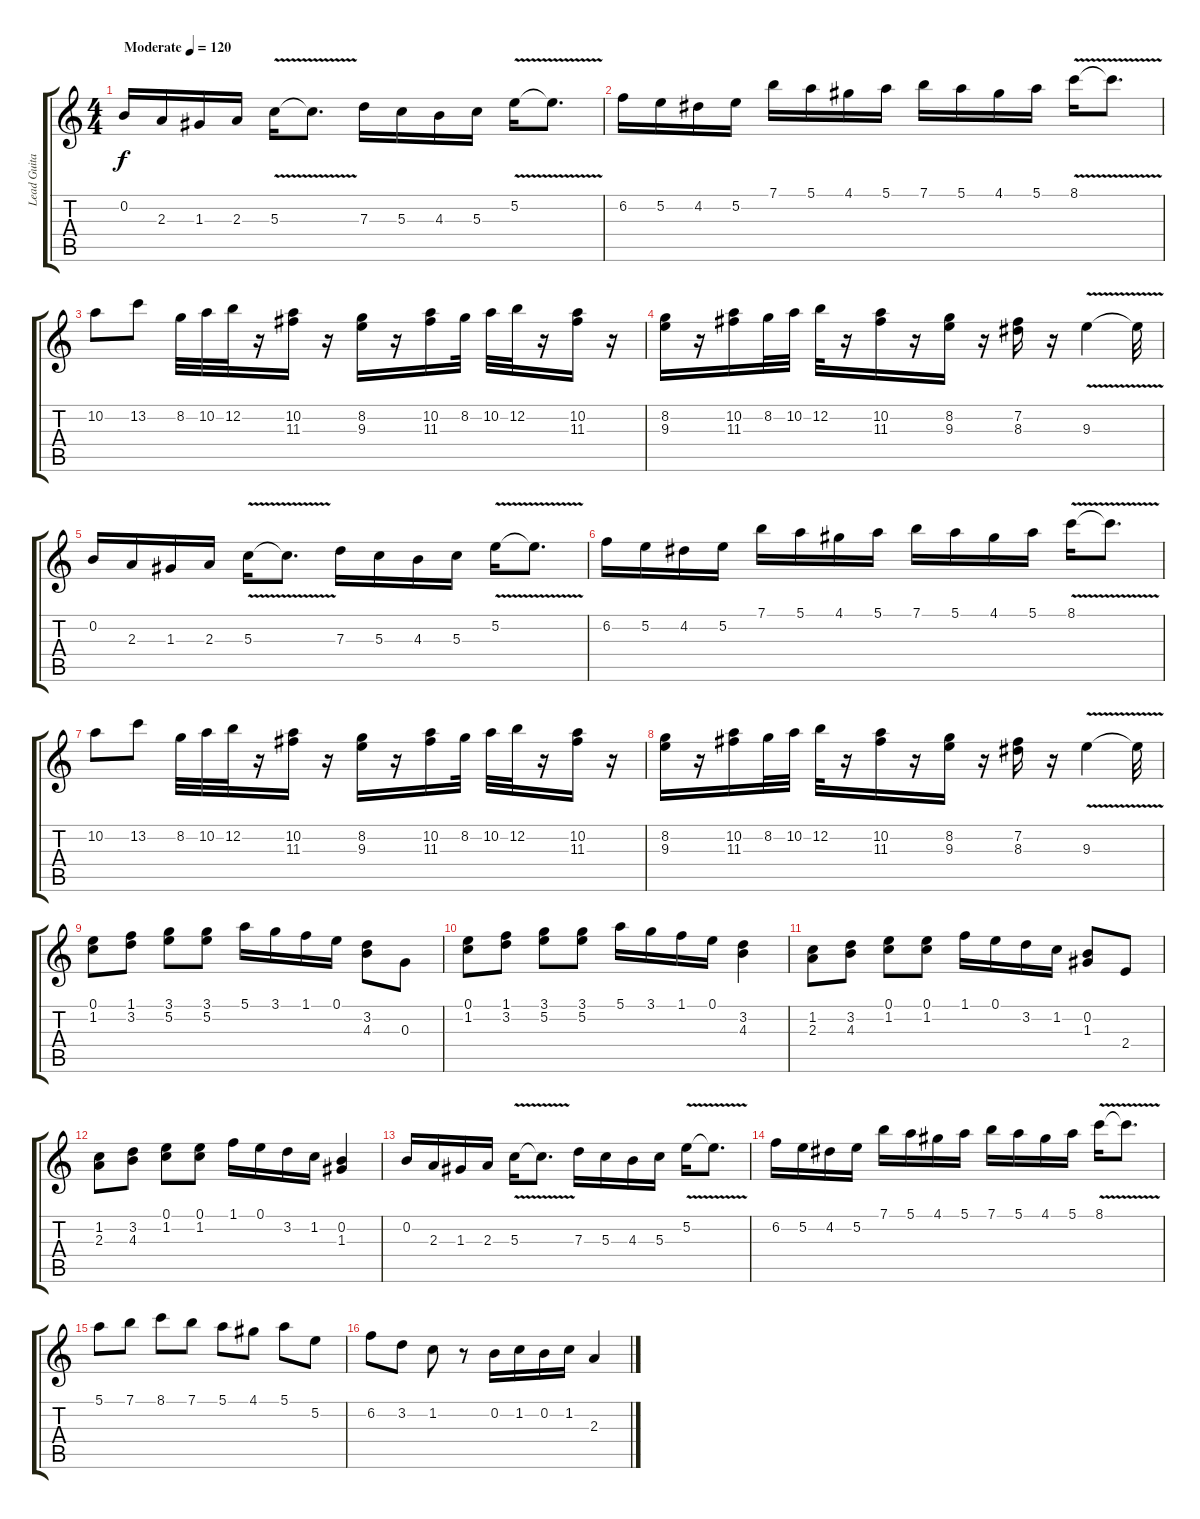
\track ("Lead Guitar" "Lead Guita") {instrument distortionguitar}
\staff {score tabs}
\tuning (E4 B3 G3 D3 A2 E2) {hide}
\ts (4 4)
\tempo (120 "Moderate")
\clef g2
\ks c
0.2.16{dy f instrument distortionguitar} 2.3.16 1.3.16 2.3.16 5.3{v}.16 5.3{t}.8{d} 7.3.16 5.3.16 4.3.16 5.3.16 5.2{v}.16 5.2{t}.8{d} |
6.2.16 5.2.16 4.2.16 5.2.16 7.1.16 5.1.16 4.1.16 5.1.16 7.1.16 5.1.16 4.1.16 5.1.16 8.1{v}.16 8.1{t}.8{d} |
10.2.8 13.2.8 8.2.32 10.2.32 12.2.32 r.16 (10.2 11.3).16 r.16 (8.2 9.3).16 r.16 (10.2 11.3).16 8.2.32 10.2.32 12.2.32 r.16 (10.2 11.3).16 r.16 |
(8.2 9.3).16 r.16 (10.2 11.3).16 8.2.32 10.2.32 12.2.32 r.16 (10.2 11.3).16 r.16 (8.2 9.3).16 r.16 (7.2 8.3).16 r.16 9.3{v}.4 9.3{t}.32 |
0.2.16 2.3.16 1.3.16 2.3.16 5.3{v}.16 5.3{t}.8{d} 7.3.16 5.3.16 4.3.16 5.3.16 5.2{v}.16 5.2{t}.8{d} |
6.2.16 5.2.16 4.2.16 5.2.16 7.1.16 5.1.16 4.1.16 5.1.16 7.1.16 5.1.16 4.1.16 5.1.16 8.1{v}.16 8.1{t}.8{d} |
10.2.8 13.2.8 8.2.32 10.2.32 12.2.32 r.16 (10.2 11.3).16 r.16 (8.2 9.3).16 r.16 (10.2 11.3).16 8.2.32 10.2.32 12.2.32 r.16 (10.2 11.3).16 r.16 |
(8.2 9.3).16 r.16 (10.2 11.3).16 8.2.32 10.2.32 12.2.32 r.16 (10.2 11.3).16 r.16 (8.2 9.3).16 r.16 (7.2 8.3).16 r.16 9.3{v}.4 9.3{t}.32 |
(0.1 1.2).8 (1.1 3.2).8 (3.1 5.2).8 (3.1 5.2).8 5.1.16 3.1.16 1.1.16 0.1.16 (3.2 4.3).8 0.3.8 |
(0.1 1.2).8 (1.1 3.2).8 (3.1 5.2).8 (3.1 5.2).8 5.1.16 3.1.16 1.1.16 0.1.16 (3.2 4.3).4 |
(1.2 2.3).8 (3.2 4.3).8 (0.1 1.2).8 (0.1 1.2).8 1.1.16 0.1.16 3.2.16 1.2.16 (0.2 1.3).8 2.4.8 |
(1.2 2.3).8 (3.2 4.3).8 (0.1 1.2).8 (0.1 1.2).8 1.1.16 0.1.16 3.2.16 1.2.16 (0.2 1.3).4 |
0.2.16 2.3.16 1.3.16 2.3.16 5.3{v}.16 5.3{t}.8{d} 7.3.16 5.3.16 4.3.16 5.3.16 5.2{v}.16 5.2{t}.8{d} |
6.2.16 5.2.16 4.2.16 5.2.16 7.1.16 5.1.16 4.1.16 5.1.16 7.1.16 5.1.16 4.1.16 5.1.16 8.1{v}.16 8.1{t}.8{d} |
5.1.8 7.1.8 8.1.8 7.1.8 5.1.8 4.1.8 5.1.8 5.2.8 |
6.2.8 3.2.8 1.2.8 r.8 0.2.16 1.2.16 0.2.16 1.2.16 2.3.4
